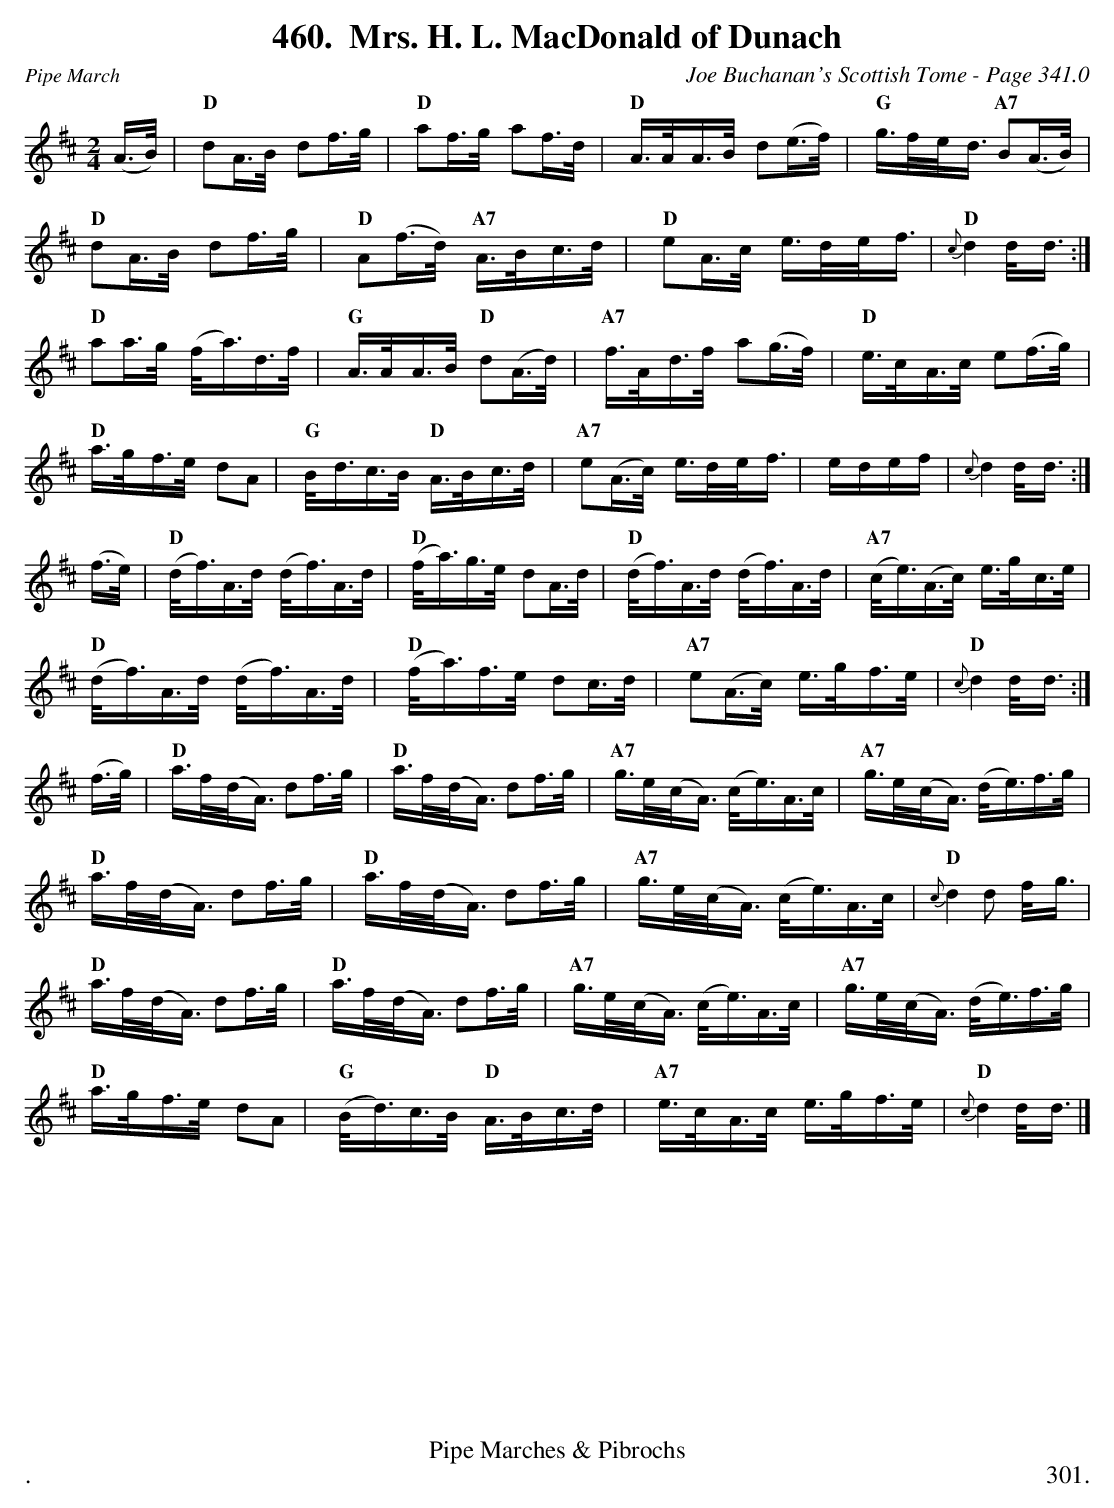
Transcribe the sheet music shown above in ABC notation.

X:1
T:Mrs. H. L. MacDonald of Dunach
C:Joe Buchanan's Scottish Tome - Page 341.0
L:1/16
M:2/4
K:D
(A>B) | "D" d2A>B d2f>g | "D" a2f>g a2f>d | "D" A>AA>B d2(e>f) | "G" g>fe<d "A7" B2(A>B) |
"D" d2A>B d2f>g | "D" A2(f>d) "A7" A>Bc>d | "D" e2A>c e>de<f | "D" {c}d4 d<d :|
"D" a2a>g (f<a)d>f | "G" A>AA>B "D" d2(A>d) | "A7" f>Ad>f a2(g>f) | "D" e>cA>c e2(f>g) |
"D" a>gf>e d2A2 | "G" B<dc>B "D" A>Bc>d | "A7" e2(A>c) e>de<f | edef  | {c}d4 d<d :|
(f>e) | "D" (d<f)A>d (d<f)A>d | "D" (f<a)g>e d2A>d | "D" (d<f)A>d (d<f)A>d | "A7" (c<e)(A>c) e>gc>e |
"D" (d<f)A>d (d<f)A>d | "D" (f<a)f>e d2c>d | "A7" e2(A>c) e>gf>e | "D" {c}d4 d<d :|
(f>g) | "D" a>f(d<A) d2f>g | "D" a>f(d<A) d2f>g | "A7" g>e(c<A) (c<e)A>c | "A7" g>e(c<A) (d<e)f>g |
"D" a>f(d<A) d2f>g | "D" a>f(d<A) d2f>g | "A7" g>e(c<A) (c<e)A>c | "D" {c}d4 d2 f<g |
"D" a>f(d<A) d2f>g | "D" a>f(d<A) d2f>g | "A7" g>e(c<A) (c<e)A>c | "A7" g>e(c<A) (d<e)f>g |
"D" a>gf>e d2A2 | "G" (B<d)c>B "D" A>Bc>d | "A7" e>cA>c e>gf>e | "D" {c}d4 d<d |]
